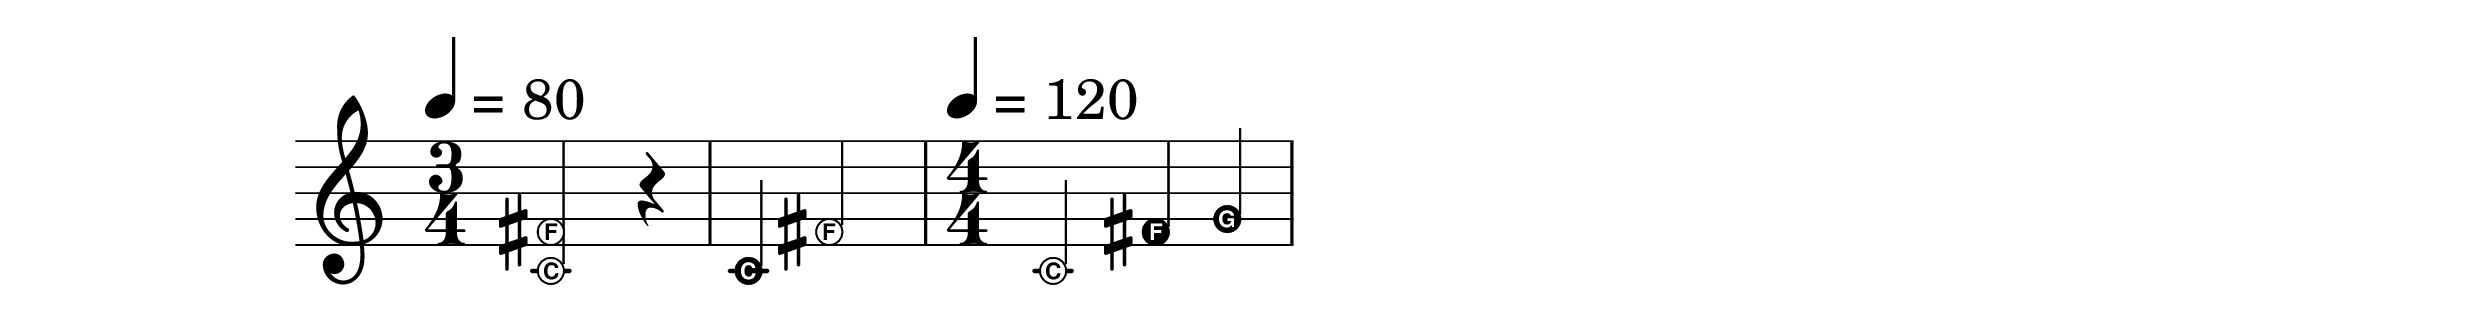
\version "2.22.0"
\header {
    titleHtml = "Début du thème des Simpsons"
    descriptionHtml = "<h1>Quarte augmentée (triton) ascendante</h1><p><a href='https://www.youtube.com/watch?v=aPzS3QYb868#t=11s'>Lien YouTube</a></p>"
}

scoreToInclude = \relative c' {
    \numericTimeSignature
    \tempo 4 = 80
    \time 3/4
    % Interval
    <c fis>2 r4
    % Interval
    c4 fis2
    % Music
    \time 4/4
    \tempo 4 = 120
    c2 fis4 g4
  }

\include "./templates/outputWithEasyHeads.ly"

